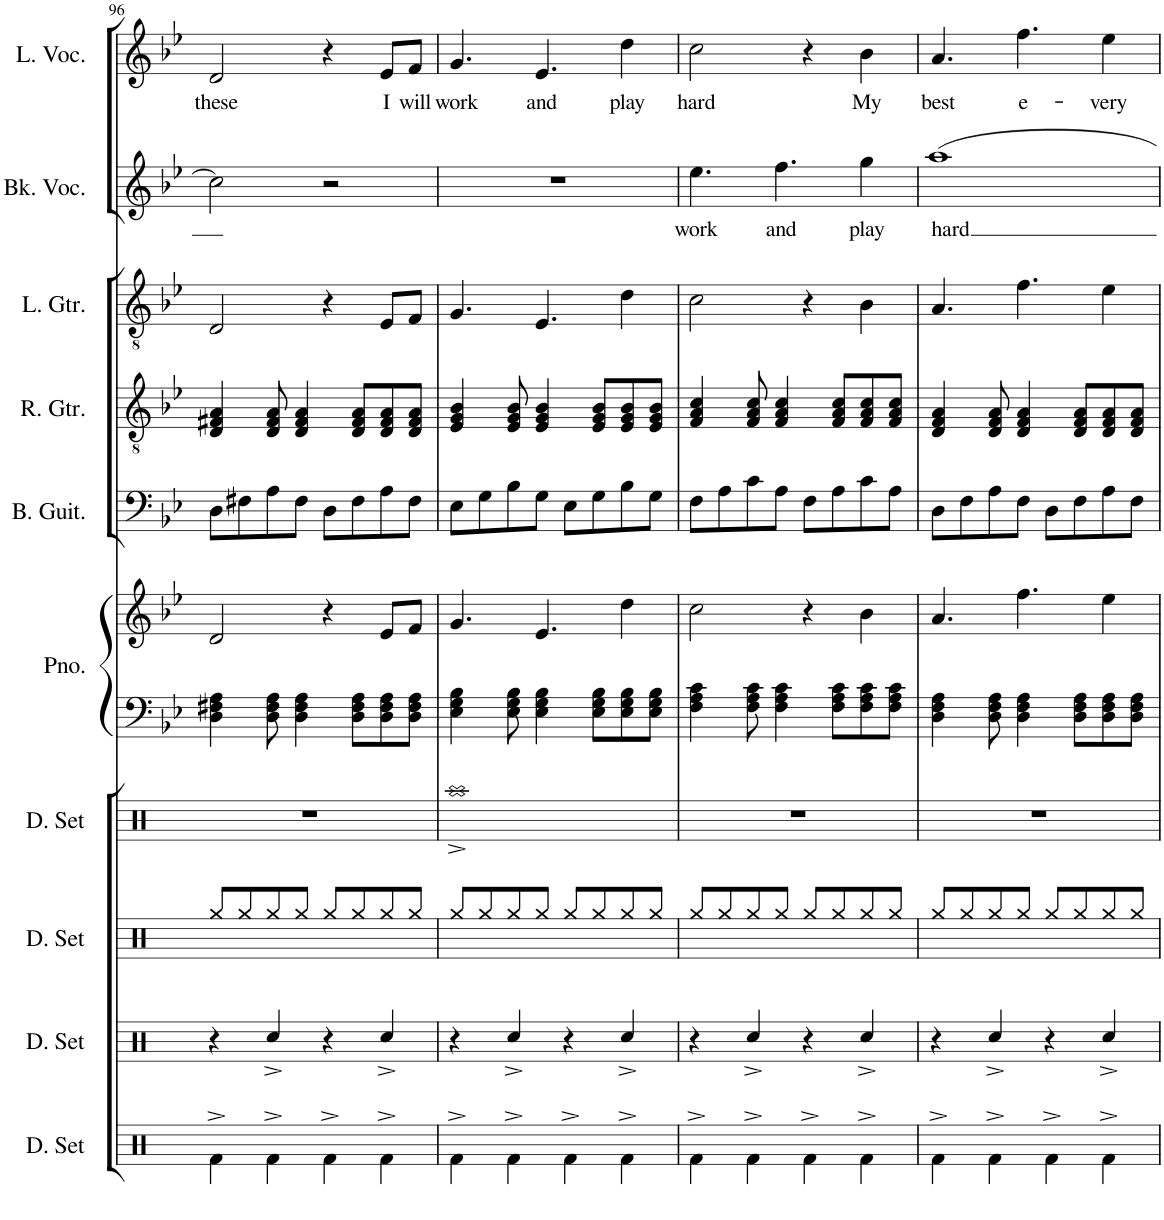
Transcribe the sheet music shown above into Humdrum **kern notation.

**kern	**kern	**kern	**kern	**kern	**kern	**kern	**kern	**kern	**kern	**text	**kern	**text
*part10	*part9	*part8	*part7	*part6	*part6	*part5	*part4	*part3	*part2	*part2	*part1	*part1
*staff11	*staff10	*staff9	*staff8	*staff7	*staff6	*staff5	*staff4	*staff3	*staff2	*staff2	*staff1	*staff1
*I"Drumset	*I"Drumset	*I"Drumset	*I"Drumset	*I"Piano	*	*I"Bass Guitar	*I"Rhythm Guitar	*I"Lead Guitar	*I"Backing Vocals	*	*I"Lead Vocals	*
*I'D. Set	*I'D. Set	*I'D. Set	*I'D. Set	*I'Pno.	*	*I'B. Guit.	*I'R. Gtr.	*I'L. Gtr.	*I'Bk. Voc.	*	*I'L. Voc.	*
!!LO:PB:g=z
*clefX	*clefX	*clefX	*clefX	*clefF4	*clefG2	*clefF4	*clefGv2	*clefGv2	*clefG2	*	*clefG2	*
*	*	*	*	*	*	*Trd7c12	*	*	*	*	*	*
*k[]	*k[]	*k[]	*k[]	*k[b-e-]	*k[b-e-]	*k[b-e-]	*k[b-e-]	*k[b-e-]	*k[b-e-]	*	*k[b-e-]	*
*M4/4	*M4/4	*M4/4	*M4/4	*M4/4	*M4/4	*M4/4	*M4/4	*M4/4	*M4/4	*	*M4/4	*
=96	=96	=96	=96	=96	=96	=96	=96	=96	=96	=96	=96	=96
!	!	!	!	!	!	!	!	!	!	!	!	!LO:LY:b
4Rf^\	4r	8Rgg/L	1r	4D\ 4F#X\ 4A\	2d/	8D\L	4D/ 4F#X/ 4A/	2D/	2cc\]	.	2d/	these
.	.	8Rgg/	.	.	.	8F#X\	.	.	.	.	.	.
4Rf^\	4Rcc^/	8Rgg/	.	8D\ 8F#\ 8A\	.	8A\	8D/ 8F#/ 8A/	.	.	.	.	.
.	.	8Rgg/J	.	4D\ 4F#\ 4A\	.	8F#\J	4D/ 4F#/ 4A/	.	.	.	.	.
4Rf^\	4r	8Rgg/L	.	.	4r	8D\L	.	4r	2r	.	4r	.
.	.	8Rgg/	.	8D\ 8F#\ 8A\L	.	8F#\	8D/ 8F#/ 8A/L	.	.	.	.	.
!	!	!	!	!	!	!	!	!	!	!	!	!LO:LY:b
4Rf^\	4Rcc^/	8Rgg/	.	8D\ 8F#\ 8A\	8e-/L	8A\	8D/ 8F#/ 8A/	8E-/L	.	.	8e-/L	I
!	!	!	!	!	!	!	!	!	!	!	!	!LO:LY:b
.	.	8Rgg/J	.	8D\ 8F#\ 8A\J	8f/J	8F#\J	8D/ 8F#/ 8A/J	8F/J	.	.	8f/J	will
=97	=97	=97	=97	=97	=97	=97	=97	=97	=97	=97	=97	=97
!	!	!	!	!	!	!	!	!	!	!	!	!LO:LY:b
4Rf^\	4r	8Rgg/L	1Raa^	4E-\ 4G\ 4B-\	4.g/	8E-\L	4E-/ 4G/ 4B-/	4.G/	1r	.	4.g/	work
.	.	8Rgg/	.	.	.	8G\	.	.	.	.	.	.
4Rf^\	4Rcc^/	8Rgg/	.	8E-\ 8G\ 8B-\	.	8B-\	8E-/ 8G/ 8B-/	.	.	.	.	.
!	!	!	!	!	!	!	!	!	!	!	!	!LO:LY:b
.	.	8Rgg/J	.	4E-\ 4G\ 4B-\	4.e-/	8G\J	4E-/ 4G/ 4B-/	4.E-/	.	.	4.e-/	and
4Rf^\	4r	8Rgg/L	.	.	.	8E-\L	.	.	.	.	.	.
.	.	8Rgg/	.	8E-\ 8G\ 8B-\L	.	8G\	8E-/ 8G/ 8B-/L	.	.	.	.	.
!	!	!	!	!	!	!	!	!	!	!	!	!LO:LY:b
4Rf^\	4Rcc^/	8Rgg/	.	8E-\ 8G\ 8B-\	4dd\	8B-\	8E-/ 8G/ 8B-/	4d\	.	.	4dd\	play
.	.	8Rgg/J	.	8E-\ 8G\ 8B-\J	.	8G\J	8E-/ 8G/ 8B-/J	.	.	.	.	.
=98	=98	=98	=98	=98	=98	=98	=98	=98	=98	=98	=98	=98
!	!	!	!	!	!	!	!	!	!	!LO:LY:b	!	!LO:LY:b
4Rf^\	4r	8Rgg/L	1r	4F\ 4A\ 4c\	2cc\	8F\L	4F/ 4A/ 4c/	2c\	4.ee-\	work	2cc\	hard
.	.	8Rgg/	.	.	.	8A\	.	.	.	.	.	.
4Rf^\	4Rcc^/	8Rgg/	.	8F\ 8A\ 8c\	.	8c\	8F/ 8A/ 8c/	.	.	.	.	.
!	!	!	!	!	!	!	!	!	!	!LO:LY:b	!	!
.	.	8Rgg/J	.	4F\ 4A\ 4c\	.	8A\J	4F/ 4A/ 4c/	.	4.ff\	and	.	.
4Rf^\	4r	8Rgg/L	.	.	4r	8F\L	.	4r	.	.	4r	.
.	.	8Rgg/	.	8F\ 8A\ 8c\L	.	8A\	8F/ 8A/ 8c/L	.	.	.	.	.
!	!	!	!	!	!	!	!	!	!	!LO:LY:b	!	!LO:LY:b
4Rf^\	4Rcc^/	8Rgg/	.	8F\ 8A\ 8c\	4b-\	8c\	8F/ 8A/ 8c/	4B-\	4gg\	play	4b-\	My
.	.	8Rgg/J	.	8F\ 8A\ 8c\J	.	8A\J	8F/ 8A/ 8c/J	.	.	.	.	.
=99	=99	=99	=99	=99	=99	=99	=99	=99	=99	=99	=99	=99
!	!	!	!	!	!	!	!	!	!	!LO:LY:b	!	!LO:LY:b
4Rf^\	4r	8Rgg/L	1r	4D\ 4F\ 4A\	4.a/	8D\L	4D/ 4F/ 4A/	4.A/	1aa	hard	4.a/	best
.	.	8Rgg/	.	.	.	8F\	.	.	.	.	.	.
4Rf^\	4Rcc^/	8Rgg/	.	8D\ 8F\ 8A\	.	8A\	8D/ 8F/ 8A/	.	.	.	.	.
!	!	!	!	!	!	!	!	!	!	!	!	!LO:LY:b
.	.	8Rgg/J	.	4D\ 4F\ 4A\	4.ff\	8F\J	4D/ 4F/ 4A/	4.f\	.	.	4.ff\	e-
4Rf^\	4r	8Rgg/L	.	.	.	8D\L	.	.	.	.	.	.
.	.	8Rgg/	.	8D\ 8F\ 8A\L	.	8F\	8D/ 8F/ 8A/L	.	.	.	.	.
!	!	!	!	!	!	!	!	!	!	!	!	!LO:LY:b
4Rf^\	4Rcc^/	8Rgg/	.	8D\ 8F\ 8A\	4ee-\	8A\	8D/ 8F/ 8A/	4e-\	.	.	4ee-\	-very
.	.	8Rgg/J	.	8D\ 8F\ 8A\J	.	8F\J	8D/ 8F/ 8A/J	.	.	.	.	.
=	=	=	=	=	=	=	=	=	=	=	=	=
*-	*-	*-	*-	*-	*-	*-	*-	*-	*-	*-	*-	*-
